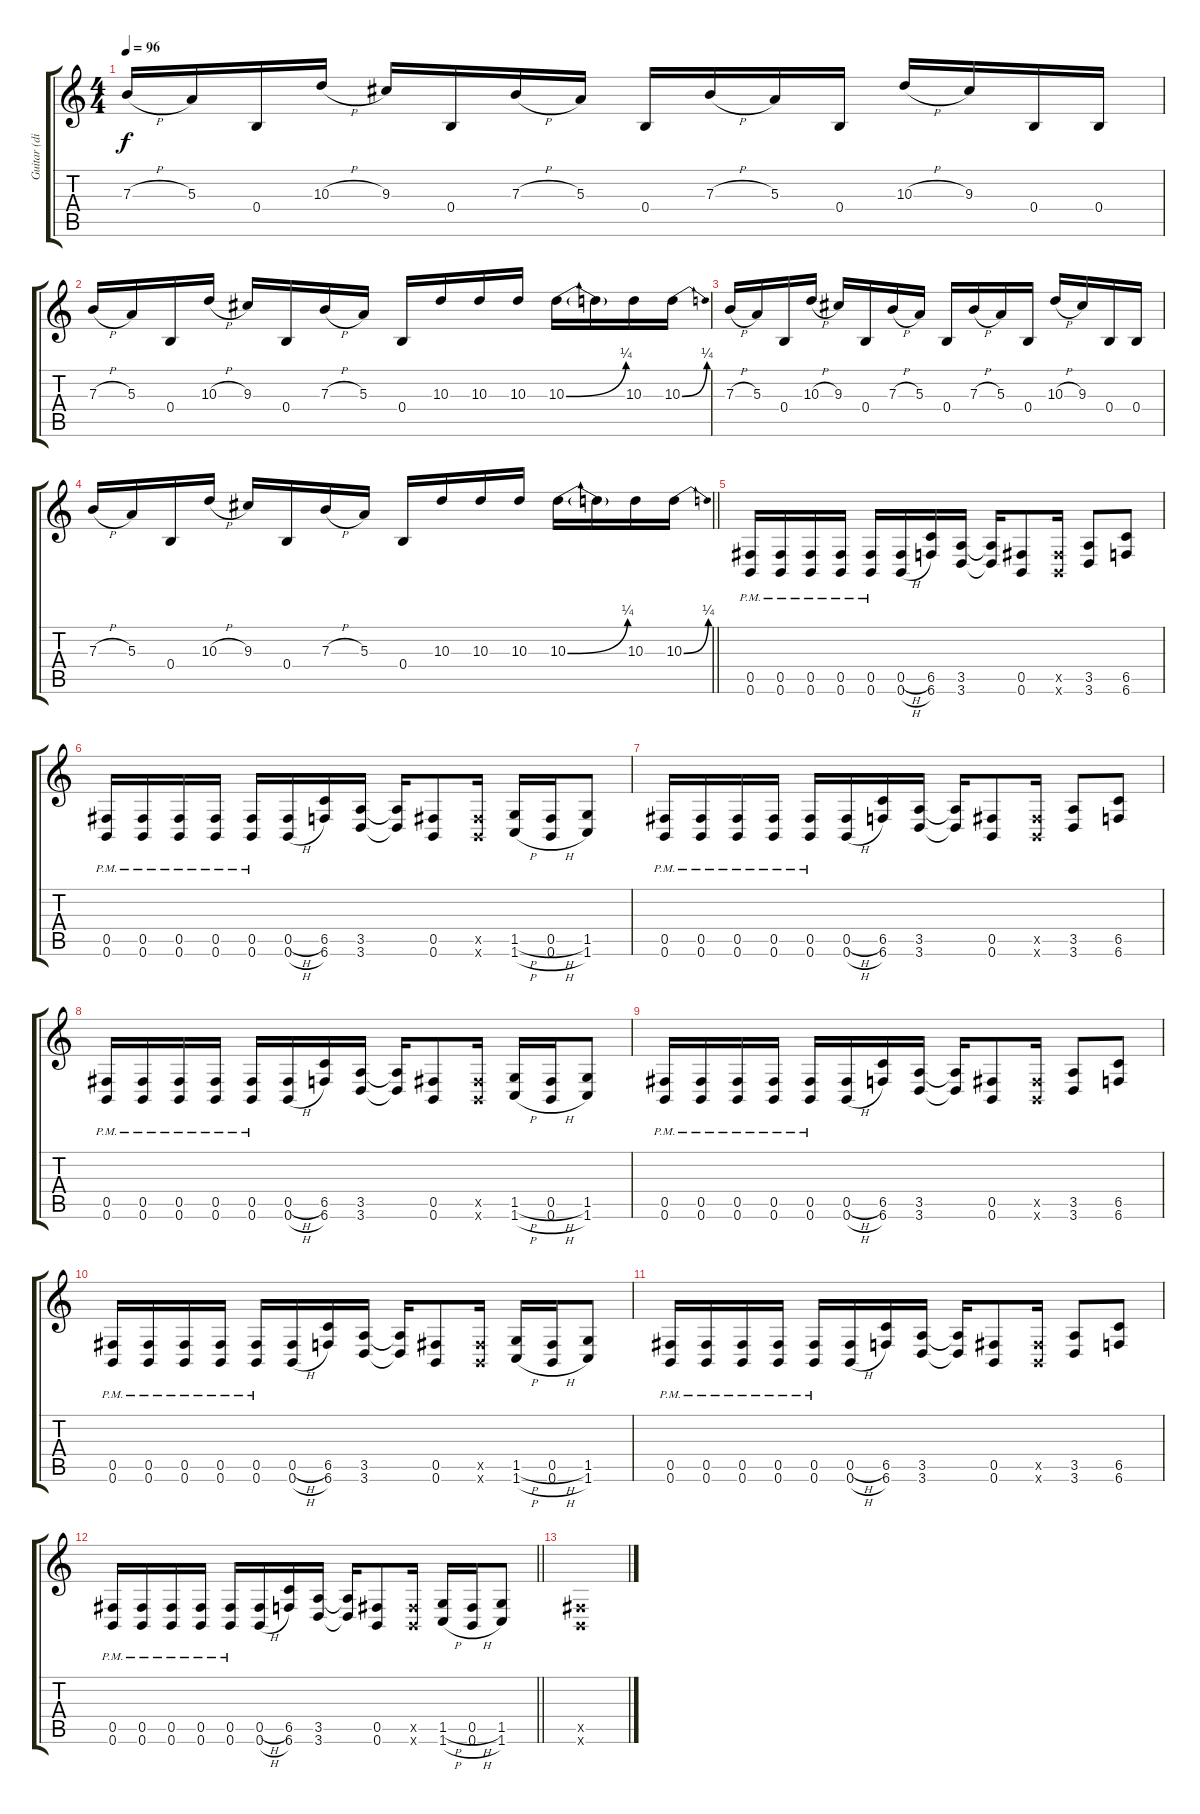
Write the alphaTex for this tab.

\track ("Guitar (dist.)" "Guitar (di") {instrument distortionguitar}
\staff {score tabs}
\tuning (Db4 Ab3 E3 B2 Gb2 B1) {hide}
\ts (4 4)
\tempo 96
\clef g2
\ks c
7.3{h}.16{dy f volume 11 balance 0} 5.3.16 0.4.16 10.3{h}.16 9.3.16 0.4.16 7.3{h}.16 5.3.16 0.4.16 7.3{h}.16 5.3.16 0.4.16 10.3{h}.16 9.3.16 0.4.16 0.4.16 |
7.3{h}.16 5.3.16 0.4.16 10.3{h}.16 9.3.16 0.4.16 7.3{h}.16 5.3.16 0.4.16 10.3.16 10.3.16 10.3.16 10.3{be (bend 0 0 60 1)}.16 10.3{t}.16 10.3.16 10.3{be (bend 0 0 60 1)}.16 |
7.3{h}.16 5.3.16 0.4.16 10.3{h}.16 9.3.16 0.4.16 7.3{h}.16 5.3.16 0.4.16 7.3{h}.16 5.3.16 0.4.16 10.3{h}.16 9.3.16 0.4.16 0.4.16 |
\barLineRight lightlight
7.3{h}.16 5.3.16 0.4.16 10.3{h}.16 9.3.16 0.4.16 7.3{h}.16 5.3.16 0.4.16 10.3.16 10.3.16 10.3.16 10.3{be (bend 0 0 60 1)}.16 10.3{t}.16 10.3.16 10.3{be (bend 0 0 60 1)}.16 |
(0.5{pm} 0.6{pm}).16 (0.5{pm} 0.6{pm}).16 (0.5{pm} 0.6{pm}).16 (0.5{pm} 0.6{pm}).16 (0.5{pm} 0.6{pm}).16 (0.5{h} 0.6{h}).16 (6.5 6.6).16 (3.5 3.6).16 (3.5{t} 3.6{t}).16 (0.5 0.6).8 (0.5{x} 0.6{x}).16 (3.5 3.6).8 (6.5 6.6).8 |
(0.5{pm} 0.6{pm}).16 (0.5{pm} 0.6{pm}).16 (0.5{pm} 0.6{pm}).16 (0.5{pm} 0.6{pm}).16 (0.5{pm} 0.6{pm}).16 (0.5{h} 0.6{h}).16 (6.5 6.6).16 (3.5 3.6).16 (3.5{t} 3.6{t}).16 (0.5 0.6).8 (0.5{x} 0.6{x}).16 (1.5{h} 1.6{h}).16 (0.5{h} 0.6{h}).16 (1.5 1.6).8 |
(0.5{pm} 0.6{pm}).16 (0.5{pm} 0.6{pm}).16 (0.5{pm} 0.6{pm}).16 (0.5{pm} 0.6{pm}).16 (0.5{pm} 0.6{pm}).16 (0.5{h} 0.6{h}).16 (6.5 6.6).16 (3.5 3.6).16 (3.5{t} 3.6{t}).16 (0.5 0.6).8 (0.5{x} 0.6{x}).16 (3.5 3.6).8 (6.5 6.6).8 |
(0.5{pm} 0.6{pm}).16 (0.5{pm} 0.6{pm}).16 (0.5{pm} 0.6{pm}).16 (0.5{pm} 0.6{pm}).16 (0.5{pm} 0.6{pm}).16 (0.5{h} 0.6{h}).16 (6.5 6.6).16 (3.5 3.6).16 (3.5{t} 3.6{t}).16 (0.5 0.6).8 (0.5{x} 0.6{x}).16 (1.5{h} 1.6{h}).16 (0.5{h} 0.6{h}).16 (1.5 1.6).8 |
(0.5{pm} 0.6{pm}).16 (0.5{pm} 0.6{pm}).16 (0.5{pm} 0.6{pm}).16 (0.5{pm} 0.6{pm}).16 (0.5{pm} 0.6{pm}).16 (0.5{h} 0.6{h}).16 (6.5 6.6).16 (3.5 3.6).16 (3.5{t} 3.6{t}).16 (0.5 0.6).8 (0.5{x} 0.6{x}).16 (3.5 3.6).8 (6.5 6.6).8 |
(0.5{pm} 0.6{pm}).16 (0.5{pm} 0.6{pm}).16 (0.5{pm} 0.6{pm}).16 (0.5{pm} 0.6{pm}).16 (0.5{pm} 0.6{pm}).16 (0.5{h} 0.6{h}).16 (6.5 6.6).16 (3.5 3.6).16 (3.5{t} 3.6{t}).16 (0.5 0.6).8 (0.5{x} 0.6{x}).16 (1.5{h} 1.6{h}).16 (0.5{h} 0.6{h}).16 (1.5 1.6).8 |
(0.5{pm} 0.6{pm}).16 (0.5{pm} 0.6{pm}).16 (0.5{pm} 0.6{pm}).16 (0.5{pm} 0.6{pm}).16 (0.5{pm} 0.6{pm}).16 (0.5{h} 0.6{h}).16 (6.5 6.6).16 (3.5 3.6).16 (3.5{t} 3.6{t}).16 (0.5 0.6).8 (0.5{x} 0.6{x}).16 (3.5 3.6).8 (6.5 6.6).8 |
\barLineRight lightlight
(0.5{pm} 0.6{pm}).16 (0.5{pm} 0.6{pm}).16 (0.5{pm} 0.6{pm}).16 (0.5{pm} 0.6{pm}).16 (0.5{pm} 0.6{pm}).16 (0.5{h} 0.6{h}).16 (6.5 6.6).16 (3.5 3.6).16 (3.5{t} 3.6{t}).16 (0.5 0.6).8 (0.5{x} 0.6{x}).16 (1.5{h} 1.6{h}).16 (0.5{h} 0.6{h}).16 (1.5 1.6).8 |
(0.5{x} 0.6{x}).1
